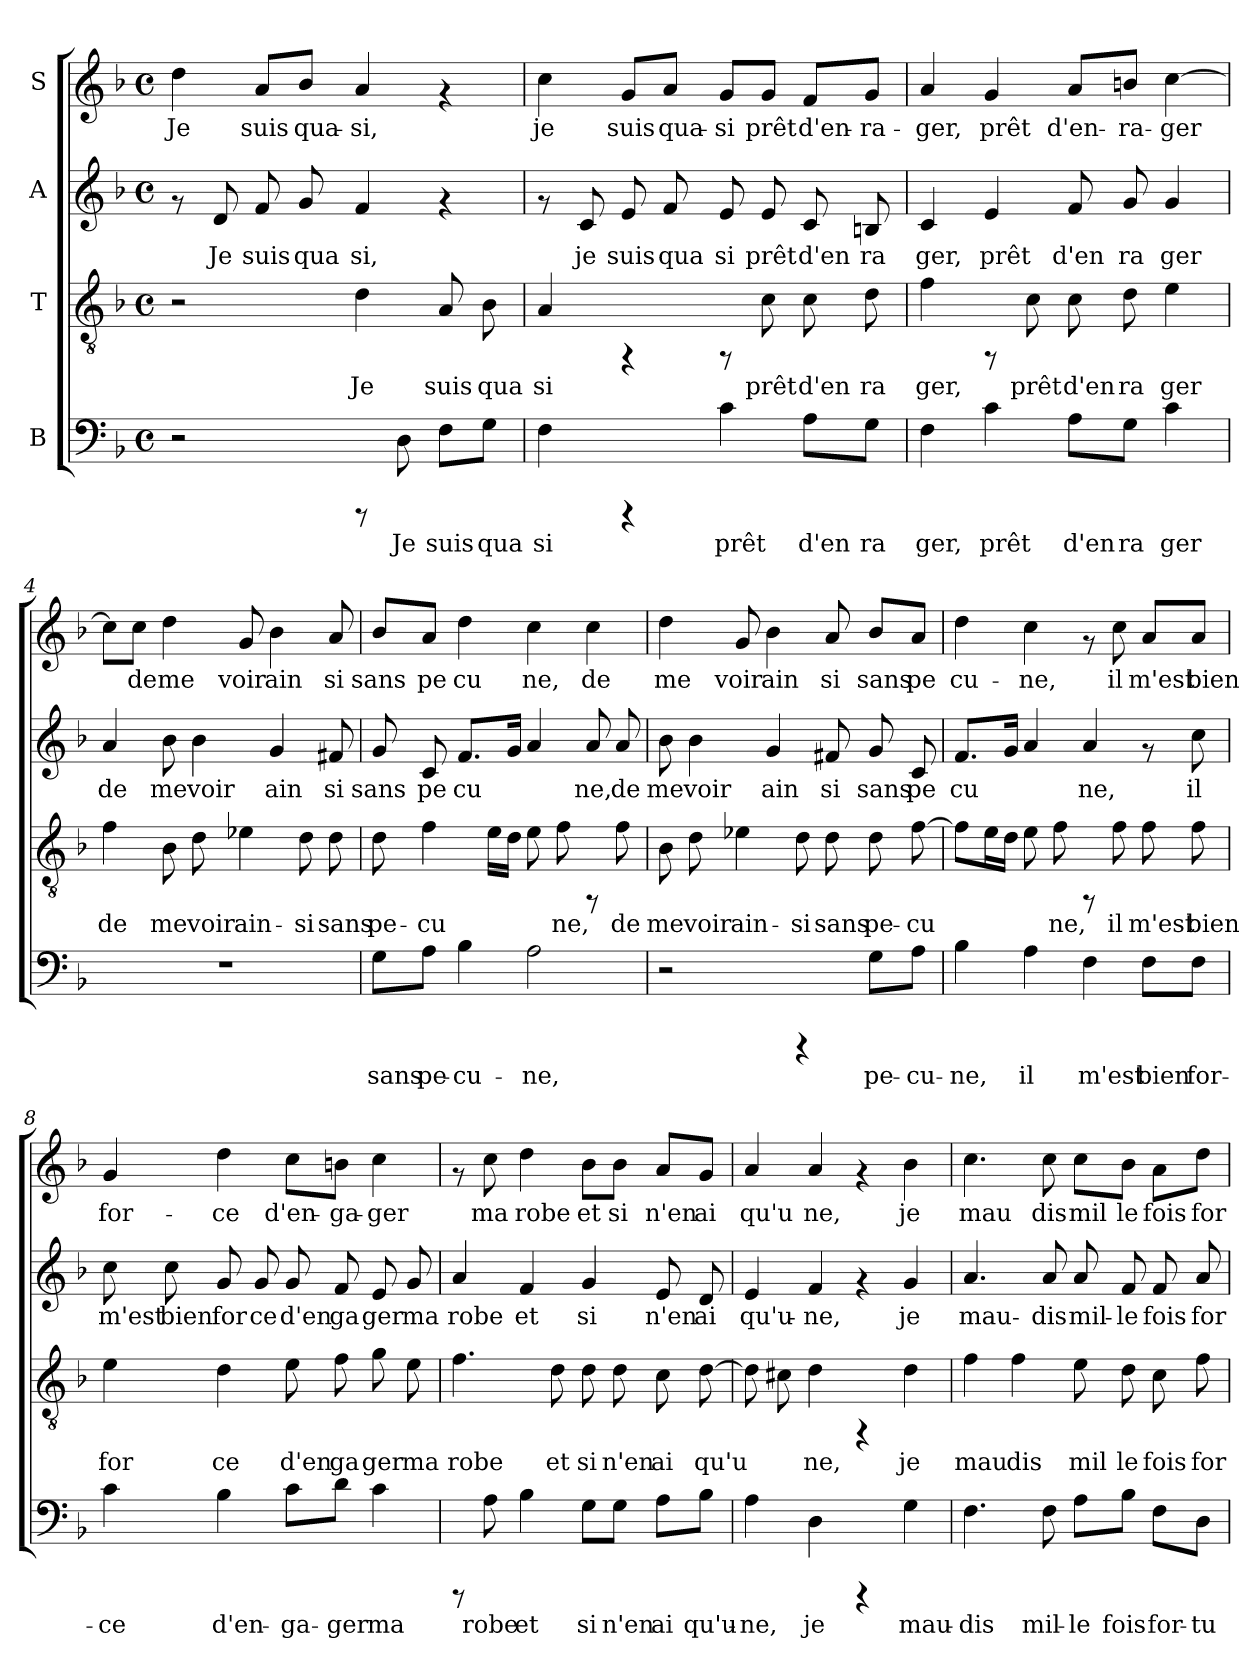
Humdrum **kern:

**kern	**text	**kern	**text	**kern	**text	**kern	**text
*part4	*part4	*part3	*part3	*part2	*part2	*part1	*part1
*staff4	*staff4	*staff3	*staff3	*staff2	*staff2	*staff1	*staff1
*I"B	*	*I"T	*	*I"A	*	*I"S	*
!!LO:PB:g=z
*stria5	*	*stria5	*	*stria5	*	*stria5	*
*clefF4	*	*clefGv2	*	*clefG2	*	*clefG2	*
*k[b-]	*	*k[b-]	*	*k[b-]	*	*k[b-]	*
*F:	*	*F:	*	*F:	*	*F:	*
*M4/4	*	*M4/4	*	*M4/4	*	*M4/4	*
*met(c)	*	*met(c)	*	*met(c)	*	*met(c)	*
=1	=1	=1	=1	=1	=1	=1	=1
!	!	!	!	!	!	!	!LO:LY:b:cj
2r	.	2r	.	8rf	.	4dd\	Je
!	!	!	!	!	!LO:LY:b:cj	!	!
.	.	.	.	8d/	Je	.	.
!	!	!	!	!	!LO:LY:b:cj	!	!LO:LY:b:cj
.	.	.	.	8f/	suis	8a/L	suis
!	!	!	!	!	!LO:LY:b:cj	!	!LO:LY:b:cj
.	.	.	.	8g/	qua	8b-/J	qua-
!	!	!	!LO:LY:b:cj	!	!LO:LY:b:cj	!	!LO:LY:b:cj
8rCCC	.	4d\	Je	4f/	si,	4a/	-si,
!	!LO:LY:b:cj	!	!	!	!	!	!
8D\	Je	.	.	.	.	.	.
!	!LO:LY:b:cj	!	!LO:LY:b:cj	!	!	!	!
8F\L	suis	8A/	suis	4rf	.	4rf	.
!	!LO:LY:b:cj	!	!LO:LY:b:cj	!	!	!	!
8G\J	qua	8B-\	qua	.	.	.	.
=2	=2	=2	=2	=2	=2	=2	=2
!	!LO:LY:b:cj	!	!LO:LY:b:cj	!	!	!	!LO:LY:b:cj
4F\	si	4A/	si	8rf	.	4cc\	je
!	!	!	!	!	!LO:LY:b:cj	!	!
.	.	.	.	8c/	je	.	.
!	!	!	!	!	!LO:LY:b:cj	!	!LO:LY:b:cj
4rCCC	.	4rFF	.	8e/	suis	8g/L	suis
!	!	!	!	!	!LO:LY:b:cj	!	!LO:LY:b:cj
.	.	.	.	8f/	qua	8a/J	qua-
!	!LO:LY:b:cj	!	!	!	!LO:LY:b:cj	!	!LO:LY:b:cj
4c\	prêt	8rFF	.	8e/	si	8g/L	-si
!	!	!	!LO:LY:b:cj	!	!LO:LY:b:cj	!	!LO:LY:b:cj
.	.	8c\	prêt	8e/	prêt	8g/J	prêt
!	!LO:LY:b:cj	!	!LO:LY:b:cj	!	!LO:LY:b:cj	!	!LO:LY:b:cj
8A\L	d'en	8c\	d'en	8c/	d'en	8f/L	d'en-
!	!LO:LY:b:cj	!	!LO:LY:b:cj	!	!LO:LY:b:cj	!	!LO:LY:b:cj
8G\J	ra	8d\	ra	8Bn/	ra	8g/J	-ra-
=3	=3	=3	=3	=3	=3	=3	=3
!	!LO:LY:b:cj	!	!LO:LY:b:cj	!	!LO:LY:b:cj	!	!LO:LY:b:cj
4F\	ger,	4f\	ger,	4c/	ger,	4a/	-ger,
!	!LO:LY:b:cj	!	!	!	!LO:LY:b:cj	!	!LO:LY:b:cj
4c\	prêt	8rFF	.	4e/	prêt	4g/	prêt
!	!	!	!LO:LY:b:cj	!	!	!	!
.	.	8c\	prêt	.	.	.	.
!	!LO:LY:b:cj	!	!LO:LY:b:cj	!	!LO:LY:b:cj	!	!LO:LY:b:cj
8A\L	d'en	8c\	d'en	8f/	d'en	8a/L	d'en-
!	!LO:LY:b:cj	!	!LO:LY:b:cj	!	!LO:LY:b:cj	!	!LO:LY:b:cj
8G\J	ra	8d\	ra	8g/	ra	8bn/J	-ra-
!	!LO:LY:b:cj	!	!LO:LY:b:cj	!	!LO:LY:b:cj	!	!LO:LY:b:cj
4c\	ger	4e\	ger	4g/	ger	[<4cc\	-ger
!!LO:LB:g=z
=4	=4	=4	=4	=4	=4	=4	=4
!	!	!	!LO:LY:b:cj	!	!LO:LY:b:cj	!	!LO:LY:b:cj
1r	.	4f\	de	4a/	de	8cc\L]	.
!	!	!	!	!	!	!	!LO:LY:b:cj
.	.	.	.	.	.	8cc\J	de
!	!	!	!LO:LY:b:cj	!	!LO:LY:b:cj	!	!LO:LY:b:cj
.	.	8B-\	me	8b-\	me	4dd\	me
!	!	!	!LO:LY:b:cj	!	!LO:LY:b:cj	!	!
.	.	8d\	voir	4b-\	voir	.	.
!	!	!	!LO:LY:b:cj	!	!	!	!LO:LY:b:cj
.	.	4e-X\	ain-	.	.	8g/	voir
!	!	!	!	!	!LO:LY:b:cj	!	!LO:LY:b:cj
.	.	.	.	4g/	ain	4b-\	ain
!	!	!	!LO:LY:b:cj	!	!	!	!
.	.	8d\	-si	.	.	.	.
!	!	!	!LO:LY:b:cj	!	!LO:LY:b:cj	!	!LO:LY:b:cj
.	.	8d\	sans	8f#/	si	8a/	si
=5	=5	=5	=5	=5	=5	=5	=5
!	!LO:LY:b:cj	!	!LO:LY:b:cj	!	!LO:LY:b:cj	!	!LO:LY:b:cj
8G\L	sans	8d\	pe-	8g/	sans	8b-/L	sans
!	!LO:LY:b:cj	!	!LO:LY:b:cj	!	!LO:LY:b:cj	!	!LO:LY:b:cj
8A\J	pe-	4f\	-cu-	8c/	pe	8a/J	pe
!	!LO:LY:b:cj	!	!	!	!LO:LY:b:cj	!	!LO:LY:b:cj
4B-\	-cu-	.	.	8.f/L	cu	4dd\	cu
!	!	!	!LO:LY:b:cj	!	!	!	!
.	.	16e\L	--	.	.	.	.
!	!	!	!LO:LY:b:cj	!	!LO:LY:b:cj	!	!
.	.	16d\J	--	16g/J	.	.	.
!	!LO:LY:b:cj	!	!LO:LY:b:cj	!	!LO:LY:b:cj	!	!LO:LY:b:cj
2A\	-ne,	8e\	--	4a/	.	4cc\	ne,
!	!	!	!LO:LY:b:cj	!	!	!	!
.	.	8f\	-ne,	.	.	.	.
!	!	!	!	!	!LO:LY:b:cj	!	!LO:LY:b:cj
.	.	8rFF	.	8a/	ne,	4cc\	de
!	!	!	!LO:LY:b:cj	!	!LO:LY:b:cj	!	!
.	.	8f\	de	8a/	de	.	.
=6	=6	=6	=6	=6	=6	=6	=6
!	!	!	!LO:LY:b:cj	!	!LO:LY:b:cj	!	!LO:LY:b:cj
2r	.	8B-\	me	8b-\	me	4dd\	me
!	!	!	!LO:LY:b:cj	!	!LO:LY:b:cj	!	!
.	.	8d\	voir	4b-\	voir	.	.
!	!	!	!LO:LY:b:cj	!	!	!	!LO:LY:b:cj
.	.	4e-X\	ain-	.	.	8g/	voir
!	!	!	!	!	!LO:LY:b:cj	!	!LO:LY:b:cj
.	.	.	.	4g/	ain	4b-\	ain
!	!	!	!LO:LY:b:cj	!	!	!	!
4rCCC	.	8d\	-si	.	.	.	.
!	!	!	!LO:LY:b:cj	!	!LO:LY:b:cj	!	!LO:LY:b:cj
.	.	8d\	sans	8f#/	si	8a/	si
!	!LO:LY:b:cj	!	!LO:LY:b:cj	!	!LO:LY:b:cj	!	!LO:LY:b:cj
8G\L	pe-	8d\	pe-	8g/	sans	8b-/L	sans
!	!LO:LY:b:cj	!	!LO:LY:b:cj	!	!LO:LY:b:cj	!	!LO:LY:b:cj
8A\J	-cu-	[<8f\	-cu-	8c/	pe	8a/J	pe
!!LO:PB:g=z
=7	=7	=7	=7	=7	=7	=7	=7
!	!LO:LY:b:cj	!	!LO:LY:b:cj	!	!LO:LY:b:cj	!	!LO:LY:b:cj
4B-\	-ne,	8f\L]	--	8.f/L	cu	4dd\	cu-
!	!	!	!LO:LY:b:cj	!	!	!	!
.	.	16e\	--	.	.	.	.
!	!	!	!LO:LY:b:cj	!	!LO:LY:b:cj	!	!
.	.	16d\J	--	16g/J	.	.	.
!	!LO:LY:b:cj	!	!LO:LY:b:cj	!	!LO:LY:b:cj	!	!LO:LY:b:cj
4A\	il	8e\	--	4a/	.	4cc\	-ne,
!	!	!	!LO:LY:b:cj	!	!	!	!
.	.	8f\	-ne,	.	.	.	.
!	!LO:LY:b:cj	!	!	!	!LO:LY:b:cj	!	!
4F\	m'est	8rFF	.	4a/	ne,	8rf	.
!	!	!	!LO:LY:b:cj	!	!	!	!LO:LY:b:cj
.	.	8f\	il	.	.	8cc\	il
!	!LO:LY:b:cj	!	!LO:LY:b:cj	!	!	!	!LO:LY:b:cj
8F\L	bien	8f\	m'est	8rf	.	8a/L	m'est
!	!LO:LY:b:cj	!	!LO:LY:b:cj	!	!LO:LY:b:cj	!	!LO:LY:b:cj
8F\J	for-	8f\	bien	8cc\	il	8a/J	bien
=8	=8	=8	=8	=8	=8	=8	=8
!	!LO:LY:b:cj	!	!LO:LY:b:cj	!	!LO:LY:b:cj	!	!LO:LY:b:cj
4c\	-ce	4e\	for	8cc\	m'est	4g/	for-
!	!	!	!	!	!LO:LY:b:cj	!	!
.	.	.	.	8cc\	bien	.	.
!	!LO:LY:b:cj	!	!LO:LY:b:cj	!	!LO:LY:b:cj	!	!LO:LY:b:cj
4B-\	d'en-	4d\	ce	8g/	for	4dd\	-ce
!	!	!	!	!	!LO:LY:b:cj	!	!
.	.	.	.	8g/	ce	.	.
!	!LO:LY:b:cj	!	!LO:LY:b:cj	!	!LO:LY:b:cj	!	!LO:LY:b:cj
8c\L	-ga-	8e\	d'en	8g/	d'en	8cc\L	d'en-
!	!LO:LY:b:cj	!	!LO:LY:b:cj	!	!LO:LY:b:cj	!	!LO:LY:b:cj
8d\J	-ger	8f\	ga	8f/	ga	8bn\J	-ga-
!	!LO:LY:b:cj	!	!LO:LY:b:cj	!	!LO:LY:b:cj	!	!LO:LY:b:cj
4c\	ma	8g\	ger	8e/	ger	4cc\	-ger
!	!	!	!LO:LY:b:cj	!	!LO:LY:b:cj	!	!
.	.	8e\	ma	8g/	ma	.	.
=9	=9	=9	=9	=9	=9	=9	=9
!	!	!	!LO:LY:b:cj	!	!LO:LY:b:cj	!	!
8rCCC	.	4.f\	robe	4a/	robe	8rf	.
!	!LO:LY:b:cj	!	!	!	!	!	!LO:LY:b:cj
8A\	robe	.	.	.	.	8cc\	ma
!	!LO:LY:b:cj	!	!	!	!LO:LY:b:cj	!	!LO:LY:b:cj
4B-\	et	.	.	4f/	et	4dd\	robe
!	!	!	!LO:LY:b:cj	!	!	!	!
.	.	8d\	et	.	.	.	.
!	!LO:LY:b:cj	!	!LO:LY:b:cj	!	!LO:LY:b:cj	!	!LO:LY:b:cj
8G\L	si	8d\	si	4g/	si	8b-\L	et
!	!LO:LY:b:cj	!	!LO:LY:b:cj	!	!	!	!LO:LY:b:cj
8G\J	n'en	8d\	n'en	.	.	8b-\J	si
!	!LO:LY:b:cj	!	!LO:LY:b:cj	!	!LO:LY:b:cj	!	!LO:LY:b:cj
8A\L	ai	8c\	ai	8e/	n'en	8a/L	n'en
!	!LO:LY:b:cj	!	!LO:LY:b:cj	!	!LO:LY:b:cj	!	!LO:LY:b:cj
8B-\J	qu'u-	[>8d\	qu'u	8d/	ai	8g/J	ai
!!LO:PB:g=z
=10	=10	=10	=10	=10	=10	=10	=10
!	!LO:LY:b:cj	!	!LO:LY:b:cj	!	!LO:LY:b:cj	!	!LO:LY:b:cj
4A\	-ne,	8d\]	.	4e/	qu'u-	4a/	qu'u
!	!	!	!LO:LY:b:cj	!	!	!	!
.	.	8c#\	.	.	.	.	.
!	!LO:LY:b:cj	!	!LO:LY:b:cj	!	!LO:LY:b:cj	!	!LO:LY:b:cj
4D\	je	4d\	ne,	4f/	-ne,	4a/	ne,
4rCCC	.	4rFF	.	4rf	.	4rf	.
!	!LO:LY:b:cj	!	!LO:LY:b:cj	!	!LO:LY:b:cj	!	!LO:LY:b:cj
4G\	mau-	4d\	je	4g/	je	4b-\	je
=11	=11	=11	=11	=11	=11	=11	=11
!	!LO:LY:b:cj	!	!LO:LY:b:cj	!	!LO:LY:b:cj	!	!LO:LY:b:cj
4.F\	-dis	4f\	mau	4.a/	mau-	4.cc\	mau
!	!	!	!LO:LY:b:cj	!	!	!	!
.	.	4f\	dis	.	.	.	.
!	!LO:LY:b:cj	!	!	!	!LO:LY:b:cj	!	!LO:LY:b:cj
8F\	mil-	.	.	8a/	-dis	8cc\	dis
!	!LO:LY:b:cj	!	!LO:LY:b:cj	!	!LO:LY:b:cj	!	!LO:LY:b:cj
8A\L	-le	8e\	mil	8a/	mil-	8cc\L	mil
!	!LO:LY:b:cj	!	!LO:LY:b:cj	!	!LO:LY:b:cj	!	!LO:LY:b:cj
8B-\J	fois	8d\	le	8f/	-le	8b-\J	le
!	!LO:LY:b:cj	!	!LO:LY:b:cj	!	!LO:LY:b:cj	!	!LO:LY:b:cj
8F\L	for-	8c\	fois	8f/	fois	8a\L	fois
!	!LO:LY:b:cj	!	!LO:LY:b:cj	!	!LO:LY:b:cj	!	!LO:LY:b:cj
8D\J	-tu-	8f\	for	8a/	for-	8dd\J	for
=	=	=	=	=	=	=	=
*-	*-	*-	*-	*-	*-	*-	*-
